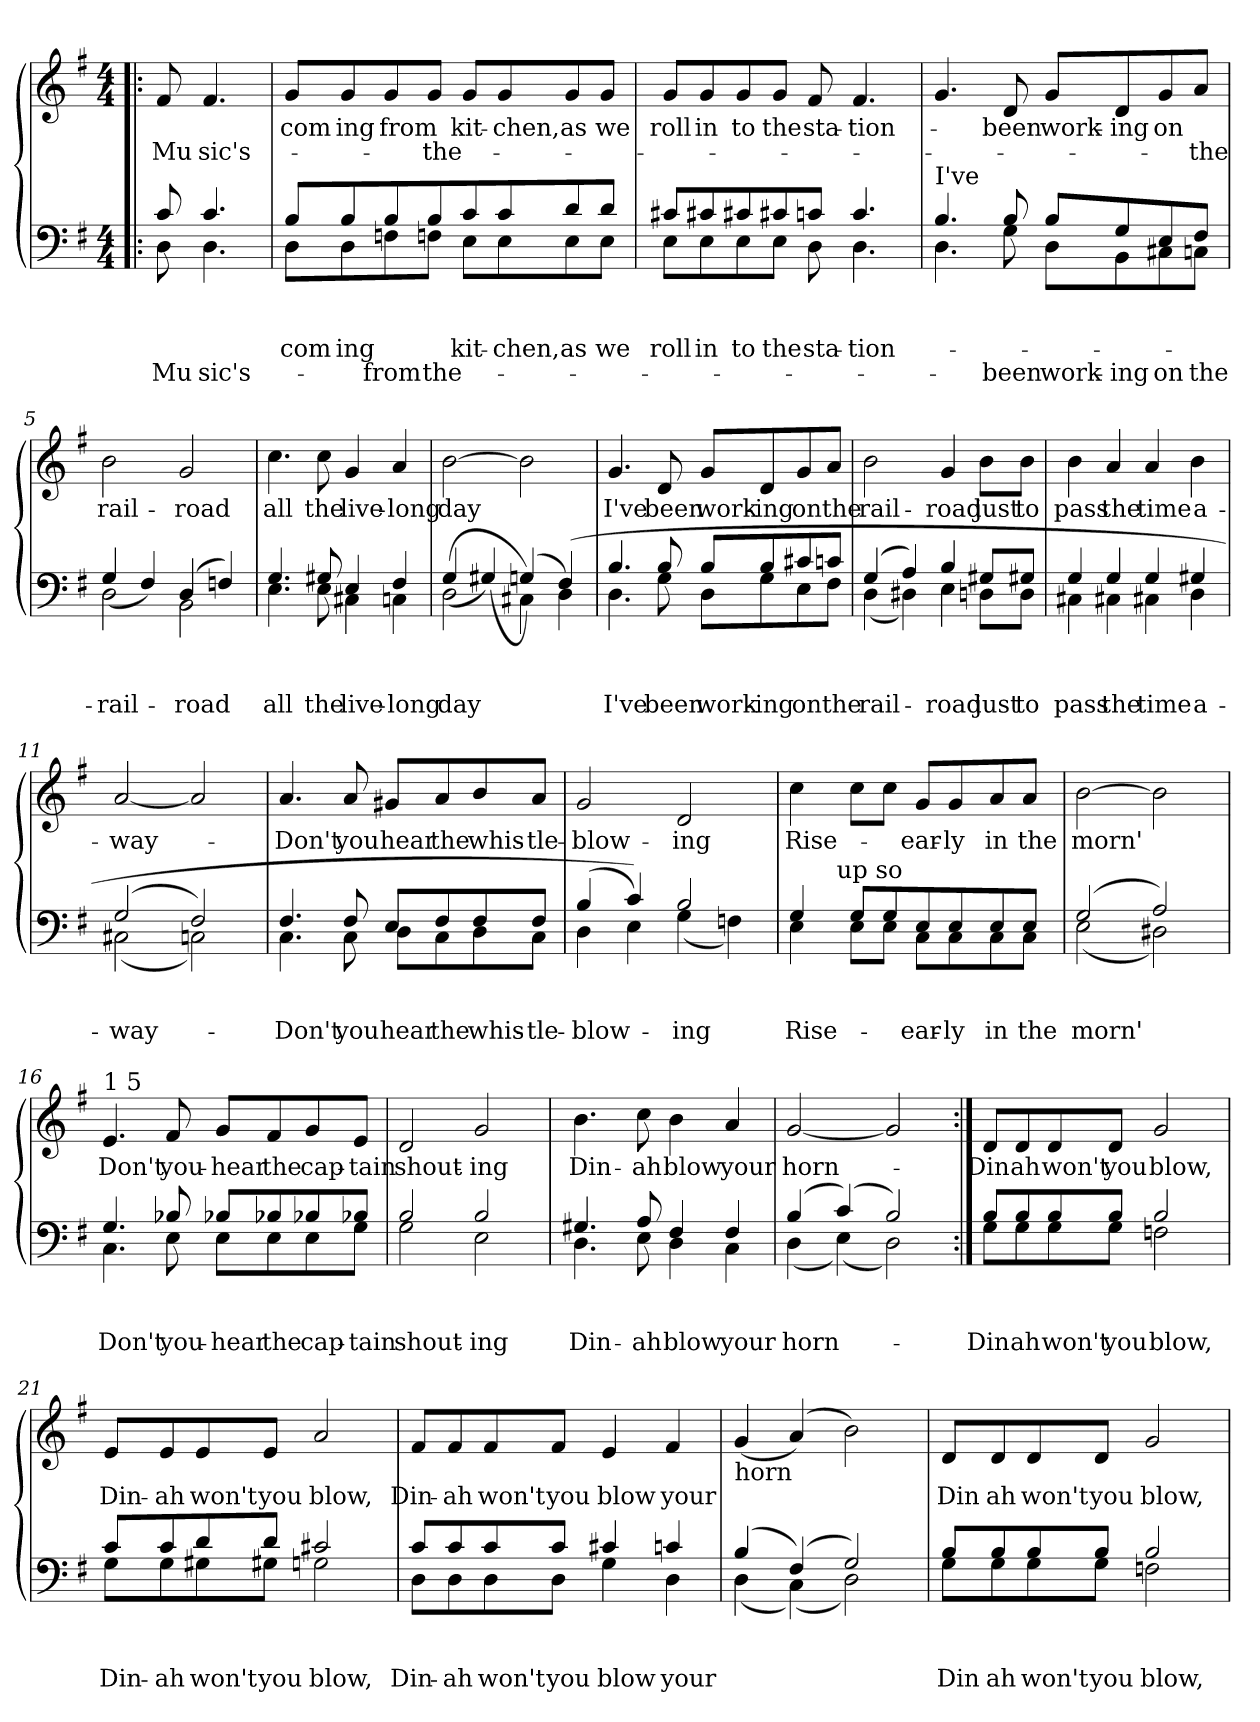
**kern	**text	**text	**text	**text	**kern	**text	**text
*part2	*part2	*part2	*part2	*part2	*part1	*part1	*part1
*staff2	*staff2	*staff2	*staff2	*staff2	*staff1	*staff1	*staff1
*clefF4	*	*	*	*	*clefG2	*	*
*k[f#]	*	*	*	*	*k[f#]	*	*
*G:	*	*	*	*	*G:	*	*
*M4/4	*	*	*	*	*M4/4	*	*
=1!|:	=1!|:	=1!|:	=1!|:	=1!|:	=1!|:	=1!|:	=1!|:
*^	*	*	*	*	*	*	*
!	!	!	!	!	!LO:LY:a	!	!	!LO:LY:b
8c/	8D\	.	.	.	Mu	8f#/	.	Mu
!	!	!	!	!	!LO:LY:a	!	!	!LO:LY:b
4.c/	4.D\	.	.	.	sic's-	4.f#/	.	sic's-
=2	=2	=2	=2	=2	=2	=2	=2	=2
!	!	!	!	!LO:LY:a	!	!	!LO:LY:b	!
8B/L	8D\L	.	.	com	.	8g/L	com	.
!	!	!	!	!LO:LY:a	!	!	!LO:LY:b	!
8B/	8D\	.	.	ing	.	8g/	ing	.
!	!	!	!	!	!LO:LY:a	!	!LO:LY:b	!
8B/	8Fn\	.	.	.	-from	8g/	from	.
!	!	!	!	!	!LO:LY:a	!	!	!LO:LY:b
8B/	8Fn\J	.	.	.	the-	8g/J	.	-the-
!	!	!	!	!LO:LY:a	!	!	!LO:LY:b	!
8c/	8E\L	.	.	kit-	.	8g/L	kit-	.
!	!	!	!	!LO:LY:a	!	!	!LO:LY:b	!
8c/	8E\	.	.	-chen,	.	8g/	-chen,	.
!	!	!	!	!LO:LY:a	!	!	!LO:LY:b	!
8d/	8E\	.	.	as	.	8g/	as	.
!	!	!	!	!LO:LY:a	!	!	!LO:LY:b	!
8d/J	8E\J	.	.	we	.	8g/J	we	.
=3	=3	=3	=3	=3	=3	=3	=3	=3
!	!	!	!	!LO:LY:a	!	!	!LO:LY:b	!
8c#X/L	8E\L	.	.	roll	.	8g/L	roll	.
!	!	!	!	!LO:LY:a	!	!	!LO:LY:b	!
8c#X/	8E\	.	.	in	.	8g/	in	.
!	!	!	!	!LO:LY:a	!	!	!LO:LY:b	!
8c#X/	8E\	.	.	to	.	8g/	to	.
!	!	!	!	!LO:LY:a	!	!	!LO:LY:b	!
8c#X/	8E\J	.	.	the	.	8g/J	the	.
!	!	!	!	!LO:LY:a	!	!	!LO:LY:b	!
8cn/J	8D\	.	.	sta-	.	8f#/	sta-	.
!	!	!	!	!LO:LY:a	!	!	!LO:LY:b	!
4.c/	4.D\	.	.	-tion-	.	4.f#/	-tion-	.
=4	=4	=4	=4	=4	=4	=4	=4	=4
!LO:TX:a:t=I've	!	!	!	!	!	!	!	!
4.B/	4.D\	.	.	.	.	4.g/	.	.
!	!	!	!	!	!LO:LY:a	!	!LO:LY:b	!
8B/	8G\	.	.	.	-been	8d/	-been	.
!	!	!	!	!	!LO:LY:a	!	!LO:LY:b	!
8B/L	8D\L	.	.	.	work-	8g/L	work-	.
!	!	!	!	!	!LO:LY:a	!	!LO:LY:b	!
8G/	8BB\	.	.	.	-ing	8d/	-ing	.
!	!	!	!	!	!LO:LY:a	!	!LO:LY:b	!
8E/	8C#X\	.	.	.	on	8g/	on	.
!	!	!	!	!	!LO:LY:a	!	!	!LO:LY:b
8F#/J	8Cn\J	.	.	.	the	8a/J	.	-the
!!LO:LB:g=z
=5	=5	=5	=5	=5	=5	=5	=5	=5
!	!	!	!	!LO:LY:a	!	!	!LO:LY:b	!
2D\	(>4G/	.	.	rail-	.	2b\	rail-	.
.	4F#/)	.	.	.	.	.	.	.
!	!	!	!	!LO:LY:a	!	!	!LO:LY:b	!
(>4D/	2BB\	.	.	-road	.	2g/	-road	.
4Fn/)	.	.	.	.	.	.	.	.
=6	=6	=6	=6	=6	=6	=6	=6	=6
!	!	!	!	!LO:LY:a	!	!	!LO:LY:b	!
4.G/	4.E\	.	.	-all	.	4.cc\	all	.
!	!	!	!	!LO:LY:a	!	!	!LO:LY:b	!
8G#X/	8E\	.	.	the	.	8cc\	the	.
!	!	!	!	!LO:LY:a	!	!	!LO:LY:b	!
4E/	4C#X\	.	.	live-	.	4g/	live-	.
!	!	!	!	!LO:LY:a	!	!	!LO:LY:b	!
4F#/	4Cn\	.	.	-long	.	4a/	-long	.
=7	=7	=7	=7	=7	=7	=7	=7	=7
!	!	!	!	!LO:LY:a	!	!	!LO:LY:b	!
(<2D\	(>4G/	.	.	day	.	[>2b\	day	.
.	(>4G#X/)	.	.	.	.	.	.	.
(<4C#X\)	(>4Gn/)	.	.	.	.	2b\]	.	.
(4F#/	4D\)	.	.	.	.	.	.	.
=8	=8	=8	=8	=8	=8	=8	=8	=8
!	!	!	!	!LO:LY:a	!	!	!LO:LY:b	!
4.B/	4.D\	.	.	I've	.	4.g/	I've	.
!	!	!	!	!LO:LY:a	!	!	!LO:LY:b	!
8B/	8G\	.	.	been	.	8d/	been	.
!	!	!	!	!LO:LY:a	!	!	!LO:LY:b	!
8B/L	8D\L	.	.	work-	.	8g/L	work-	.
!	!	!	!	!LO:LY:a	!	!	!LO:LY:b	!
8B/	8G\	.	.	-ing	.	8d/	-ing	.
!	!	!	!	!LO:LY:a	!	!	!LO:LY:b	!
8c#X/	8E\	.	.	on	.	8g/	on	.
!	!	!	!	!LO:LY:a	!	!	!LO:LY:b	!
8cn/J	8F#\J	.	.	the	.	8a/J	the	.
=9	=9	=9	=9	=9	=9	=9	=9	=9
!	!	!	!	!LO:LY:a	!	!	!LO:LY:b	!
(>4G/	(<4D\	.	.	rail-	.	2b\	rail-	.
4A/)	4D#X\)	.	.	.	.	.	.	.
!	!	!	!	!LO:LY:a	!	!	!LO:LY:b	!
4B/	4E\	.	.	-road	.	4g/	-road	.
!	!	!	!	!LO:LY:a	!	!	!LO:LY:b	!
8G#X/L	8Dn\L	.	.	just	.	8b\L	just	.
!	!	!	!	!LO:LY:a	!	!	!LO:LY:b	!
8G#X/J	8D\J	.	.	to	.	8b\J	to	.
!!LO:LB:g=z
=10	=10	=10	=10	=10	=10	=10	=10	=10
!	!	!	!	!LO:LY:a	!	!	!LO:LY:b	!
4G/	4C#X\	.	.	pass	.	4b\	pass	.
!	!	!	!	!LO:LY:a	!	!	!LO:LY:b	!
4G/	4C#X\	.	.	the	.	4a/	the	.
!	!	!	!	!LO:LY:a	!	!	!LO:LY:b	!
4G/	4C#X\	.	.	time	.	4a/	time	.
!	!	!	!	!LO:LY:a	!	!	!LO:LY:b	!
4G#X/	4D\	.	.	a-	.	4b\	a-	.
=11	=11	=11	=11	=11	=11	=11	=11	=11
!	!	!	!	!LO:LY:a	!	!	!LO:LY:b	!
(>2G/	(<2C#X\	.	.	-way-	.	[<2a/	-way-	.
2F#/)	2Cn\)	.	.	.	.	2a/]	.	.
=12	=12	=12	=12	=12	=12	=12	=12	=12
!	!	!	!	!LO:LY:a	!	!	!LO:LY:b	!
4.F#/	4.C\	.	.	-Don't	.	4.a/	-Don't	.
!	!	!	!	!LO:LY:a	!	!	!LO:LY:b	!
8F#/	8C\	.	.	you	.	8a/	you	.
!	!	!	!	!LO:LY:a	!	!	!LO:LY:b	!
8E/L	8D\L	.	.	hear	.	8g#X/L	hear	.
!	!	!	!	!LO:LY:a	!	!	!LO:LY:b	!
8F#/	8C\	.	.	the	.	8a/	the	.
!	!	!	!	!LO:LY:a	!	!	!LO:LY:b	!
8F#/	8D\	.	.	whis-	.	8b/	whis-	.
!	!	!	!	!LO:LY:a	!	!	!LO:LY:b	!
8F#/J	8C\J	.	.	-tle-	.	8a/J	-tle-	.
=13	=13	=13	=13	=13	=13	=13	=13	=13
!	!	!	!	!LO:LY:a	!	!	!LO:LY:b	!
(>4B/	4D\	.	.	-blow-	.	2g/	-blow-	.
4E\)	4c/)	.	.	.	.	.	.	.
!	!	!	!	!LO:LY:a	!	!	!LO:LY:b	!
2B/	(<4G\	.	.	-ing	.	2d/	-ing	.
.	4Fn\)	.	.	.	.	.	.	.
=14	=14	=14	=14	=14	=14	=14	=14	=14
!	!	!	!	!LO:LY:a	!	!	!LO:LY:b	!
*	*^	*	*	*	*	*	*	*
4G/	4E\	8..ryy	.	.	Rise-	.	4cc\	Rise-	.
!	!	!LO:TX:a:t=up so	!	!	!	!	!	!	!
.	.	2ryy	.	.	.	.	.	.	.
8G/L	8E\L	.	.	.	.	.	8cc\L	.	.
8G/	8E\J	.	.	.	.	.	8cc\J	.	.
!	!	!	!	!	!LO:LY:a	!	!	!LO:LY:b	!
8E/	8C\L	.	.	.	-ear-	.	8g/L	-ear-	.
!	!	!	!	!	!LO:LY:a	!	!	!LO:LY:b	!
8E/	8C\	.	.	.	-ly	.	8g/	-ly	.
.	.	4ryy	.	.	.	.	.	.	.
!	!	!	!	!	!LO:LY:a	!	!	!LO:LY:b	!
8E/	8C\	.	.	.	in	.	8a/	in	.
!	!	!	!	!	!LO:LY:a	!	!	!LO:LY:b	!
8E/J	8C\J	.	.	.	the	.	8a/J	the	.
.	.	32ryy	.	.	.	.	.	.	.
=15	=15	=15	=15	=15	=15	=15	=15	=15	=15
!	!	!	!	!	!LO:LY:a	!	!	!LO:LY:b	!
*	*v	*v	*	*	*	*	*	*	*
(>2G/	(<2E\	.	.	morn'	.	[>2b\	morn'	.
2A/)	2D#X\)	.	.	.	.	2b\]	.	.
!!LO:LB:g=z
=16	=16	=16	=16	=16	=16	=16	=16	=16
!	!	!	!	!	!	!LO:TX:a:t=1 5	!	!
!	!	!	!	!LO:LY:a	!	!	!LO:LY:b	!
4.G/	4.C\	.	.	Don't	.	4.e/	Don't	.
!	!	!	!	!LO:LY:a	!	!	!LO:LY:b	!
8B-X/	8E\	.	.	you-	.	8f#/	you-	.
!	!	!	!	!LO:LY:a	!	!	!LO:LY:b	!
8B-X/L	8E\L	.	.	-hear	.	8g/L	-hear	.
!	!	!	!	!LO:LY:a	!	!	!LO:LY:b	!
8B-X/	8E\	.	.	the	.	8f#/	the	.
!	!	!	!	!LO:LY:a	!	!	!LO:LY:b	!
8B-X/	8E\	.	.	cap-	.	8g/	cap-	.
!	!	!	!	!LO:LY:a	!	!	!LO:LY:b	!
8B-X/J	8G\J	.	.	-tain	.	8e/J	-tain	.
=17	=17	=17	=17	=17	=17	=17	=17	=17
!	!	!	!	!LO:LY:a	!	!	!LO:LY:b	!
2B/	2G\	.	.	shout-	.	2d/	shout-	.
!	!	!	!	!LO:LY:a	!	!	!LO:LY:b	!
2B/	2E\	.	.	-ing	.	2g/	-ing	.
=18	=18	=18	=18	=18	=18	=18	=18	=18
!	!	!	!	!LO:LY:a	!	!	!LO:LY:b	!
4.G#X/	4.D\	.	.	Din-	.	4.b\	Din-	.
!	!	!	!	!LO:LY:a	!	!	!LO:LY:b	!
8A/	8E\	.	.	-ah	.	8cc\	-ah	.
!	!	!	!	!LO:LY:a	!	!	!LO:LY:b	!
4F#/	4D\	.	.	blow	.	4b\	blow	.
!	!	!	!	!LO:LY:a	!	!	!LO:LY:b	!
4F#/	4C\	.	.	your	.	4a/	your	.
=19	=19	=19	=19	=19	=19	=19	=19	=19
!	!	!	!	!LO:LY:a	!	!	!LO:LY:b	!
(>4B/	(<4D\	.	.	horn-	.	[<2g/	horn-	.
(>4c/)	(<4E\)	.	.	.	.	.	.	.
2B/)	2D\)	.	.	.	.	2g/]	.	.
=20:|!	=20:|!	=20:|!	=20:|!	=20:|!	=20:|!	=20:|!	=20:|!	=20:|!
!	!	!	!	!LO:LY:a	!	!	!LO:LY:b	!
8B/L	8G\L	.	.	-Din	.	8d/L	-Din	.
!	!	!	!	!LO:LY:a	!	!	!LO:LY:b	!
8B/	8G\	.	.	ah	.	8d/	ah	.
!	!	!	!	!LO:LY:a	!	!	!LO:LY:b	!
8B/	8G\	.	.	won't	.	8d/	won't	.
!	!	!	!	!LO:LY:a	!	!	!LO:LY:b	!
8B/J	8G\J	.	.	you	.	8d/J	you	.
!	!	!	!	!LO:LY:a	!	!	!LO:LY:b	!
2B/	2Fn\	.	.	blow,	.	2g/	blow,	.
!!LO:LB:g=z
=21	=21	=21	=21	=21	=21	=21	=21	=21
!	!	!	!	!LO:LY:a	!	!	!LO:LY:b	!
8c/L	8G\L	.	.	Din-	.	8e/L	Din-	.
!	!	!	!	!LO:LY:a	!	!	!LO:LY:b	!
8c/	8G\	.	.	-ah	.	8e/	-ah	.
!	!	!	!	!LO:LY:a	!	!	!LO:LY:b	!
8d/	8G#X\	.	.	won't	.	8e/	won't	.
!	!	!	!	!LO:LY:a	!	!	!LO:LY:b	!
8d/J	8G#X\J	.	.	you	.	8e/J	you	.
!	!	!	!	!LO:LY:a	!	!	!LO:LY:b	!
2c#X/	2Gn\	.	.	blow,	.	2a/	blow,	.
=22	=22	=22	=22	=22	=22	=22	=22	=22
!	!	!	!	!LO:LY:a	!	!	!LO:LY:b	!
8c/L	8D\L	.	.	Din-	.	8f#/L	Din-	.
!	!	!	!	!LO:LY:a	!	!	!LO:LY:b	!
8c/	8D\	.	.	-ah	.	8f#/	-ah	.
!	!	!	!	!LO:LY:a	!	!	!LO:LY:b	!
8c/	8D\	.	.	won't	.	8f#/	won't	.
!	!	!	!	!LO:LY:a	!	!	!LO:LY:b	!
8c/J	8D\J	.	.	you	.	8f#/J	you	.
!	!	!	!	!LO:LY:a	!	!	!LO:LY:b	!
4c#X/	4G\	.	.	blow	.	4e/	blow	.
!	!	!	!	!LO:LY:a	!	!	!LO:LY:b	!
4cn/	4D\	.	.	your	.	4f#/	your	.
=23	=23	=23	=23	=23	=23	=23	=23	=23
!	!	!	!	!	!	!LO:TX:b:t=horn	!	!
(>4B/	(<4D\	.	.	.	.	(<4g/	.	.
(>4F#/)	(<4C\)	.	.	.	.	(>4a/)	.	.
2G/)	2D\)	.	.	.	.	2b\)	.	.
=24	=24	=24	=24	=24	=24	=24	=24	=24
!	!	!	!	!LO:LY:a	!	!	!LO:LY:b	!
8B/L	8G\L	.	.	Din	.	8d/L	Din	.
!	!	!	!	!LO:LY:a	!	!	!LO:LY:b	!
8B/	8G\	.	.	ah	.	8d/	ah	.
!	!	!	!	!LO:LY:a	!	!	!LO:LY:b	!
8B/	8G\	.	.	won't	.	8d/	won't	.
!	!	!	!	!LO:LY:a	!	!	!LO:LY:b	!
8B/J	8G\J	.	.	you	.	8d/J	you	.
!	!	!	!	!LO:LY:a	!	!	!LO:LY:b	!
2B/	2Fn\	.	.	blow,	.	2g/	blow,	.
*v	*v	*	*	*	*	*	*	*
=	=	=	=	=	=	=	=
*-	*-	*-	*-	*-	*-	*-	*-
